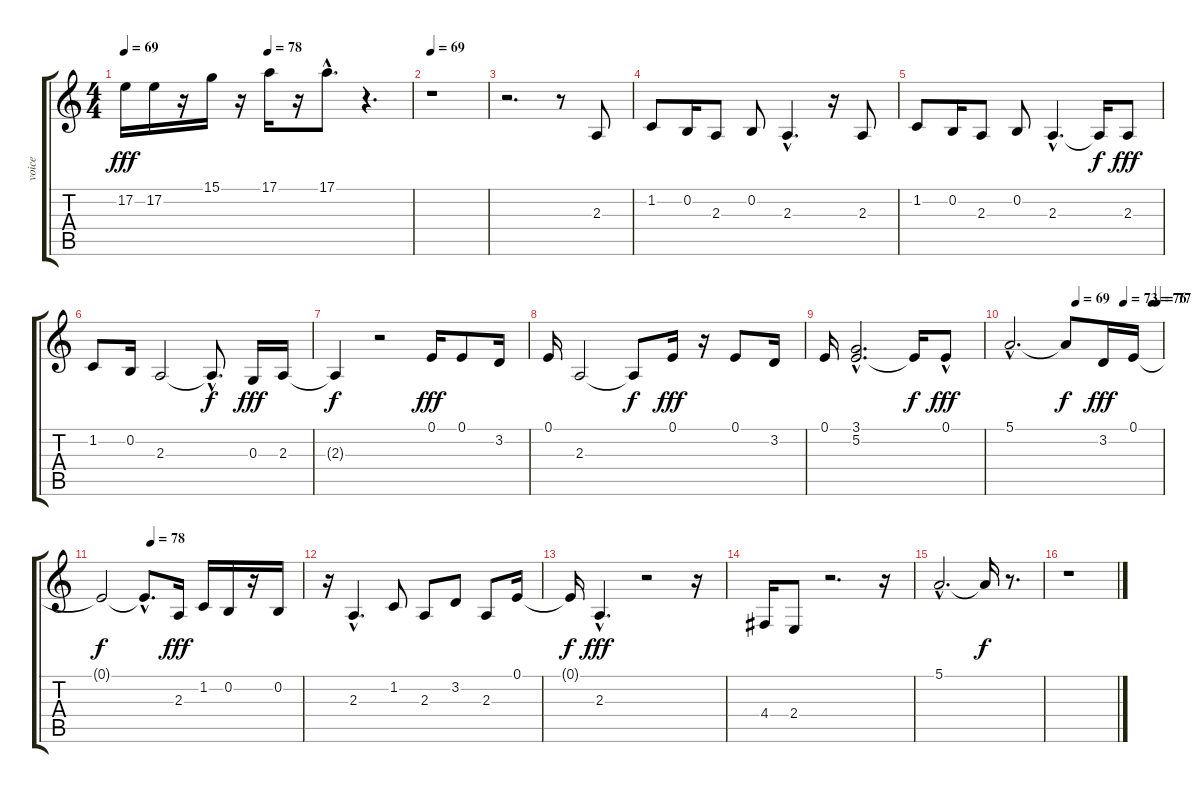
\track ("voice" "voice") {instrument altosax}
\staff {score tabs}
\tuning (E4 B3 G3 D3 A2 E2) {hide}
\ts (4 4)
\tempo 69
\tempo (78 0.5)
\clef g2
\ks c
17.2.16{dy fff} 17.2.16 r.16 15.1.16 r.16 17.1.16 r.16 17.1{hac}.8{d} r.4{d} |
\tempo 69
r.1 |
r.2{d} r.8 2.3.8 |
1.2.8 0.2.16 2.3.8 0.2.8 2.3{hac}.4{d} r.16 2.3.8 |
1.2.8 0.2.16 2.3.8 0.2.8 2.3{hac}.4{d} 2.3{t}.16{dy f} 2.3.8{dy fff} |
1.2.8 0.2.16 2.3.2 2.3{hac t}.8{d dy f} 0.3.16{dy fff} 2.3.16 |
2.3{t}.4{dy f} r.2 0.1.16{dy fff} 0.1.8 3.2.16 |
0.1.16 2.3.2 2.3{t}.8{dy f} 0.1.16{dy fff} r.16 0.1.8 3.2.16 |
0.1.16 (3.1 5.2{hac}).2{d} 5.2{t}.16{dy f} 0.1{hac}.8{dy fff} |
\tempo (69 0.4375)
\tempo (73 0.75)
\tempo (76 0.9375)
\tempo (77 0.96875)
5.1{hac}.2{d} 5.1{t}.8{dy f} 3.2.16{dy fff} 0.1.16 |
\tempo (78 0.25)
0.1{t}.2{dy f} 0.1{hac t}.8{d} 2.3.16{dy fff} 1.2.16 0.2.16 r.16 0.2.16 |
r.16 2.3{hac}.4{d} 1.2.8 2.3.8 3.2.8 2.3.8 0.1.16 |
0.1{t}.16{dy f} 2.3{hac}.4{d dy fff} r.2 r.16 |
4.4.16 2.4.8 r.2{d} r.16 |
5.1{hac}.2{d} 5.1{t}.16{dy f} r.8{d} |
r.1
